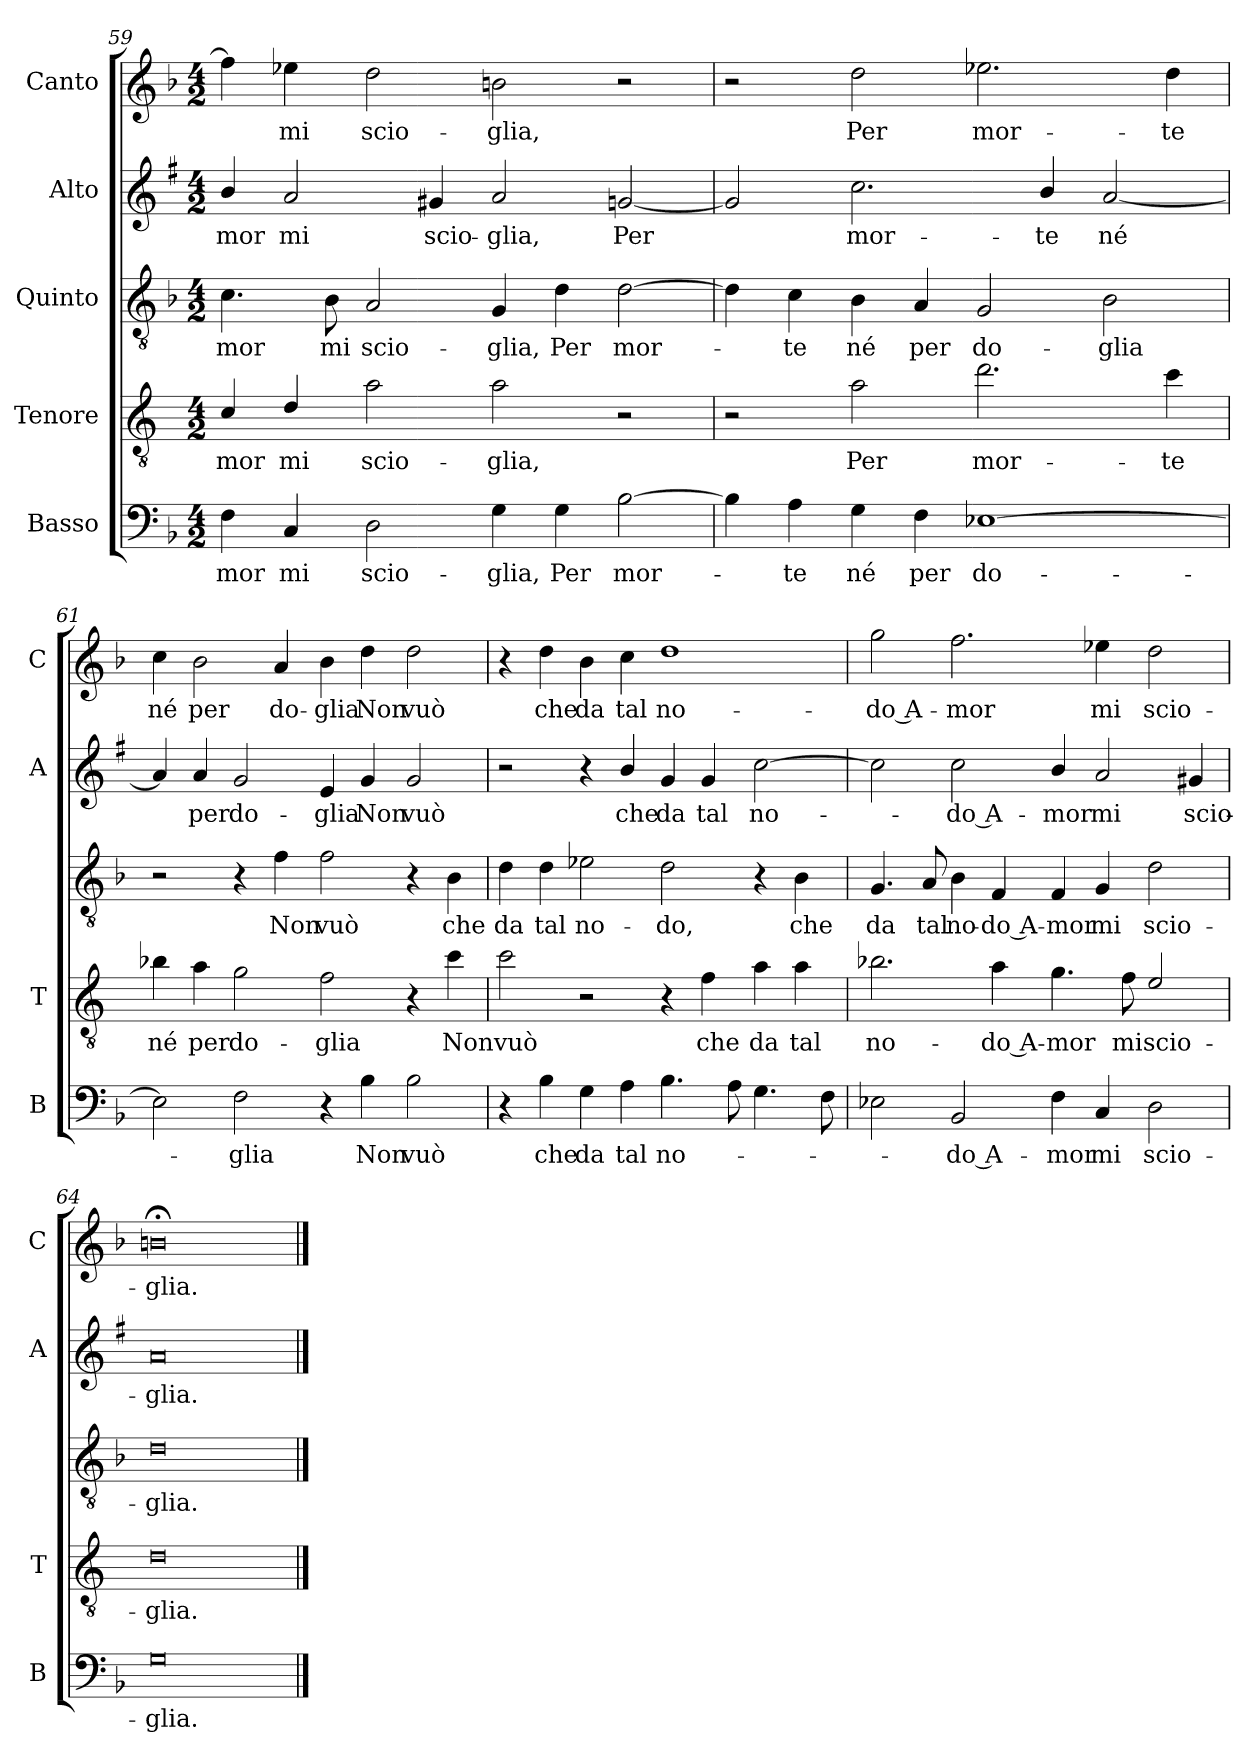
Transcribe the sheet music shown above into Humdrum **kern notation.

**kern	**text	**kern	**text	**kern	**text	**kern	**text	**kern	**text
*part5	*part5	*part4	*part4	*part3	*part3	*part2	*part2	*part1	*part1
*staff5	*staff5	*staff4	*staff4	*staff3	*staff3	*staff2	*staff2	*staff1	*staff1
*I"Basso	*	*I"Tenore	*	*I"Quinto	*	*I"Alto	*	*I"Canto	*
*I'B	*	*I'T	*	*	*	*I'A	*	*I'C	*
*clefF4	*	*clefGv2	*	*clefGv2	*	*clefG2	*	*clefG2	*
*	*	*ITrd4c7	*	*	*	*ITrd1c2	*	*	*
*k[b-]	*	*k[b-]	*	*k[b-]	*	*k[b-]	*	*k[b-]	*
*F:	*	*F:	*	*F:	*	*F:	*	*F:	*
*M4/2	*	*M4/2	*	*M4/2	*	*M4/2	*	*M4/2	*
=59	=59	=59	=59	=59	=59	=59	=59	=59	=59
!	!LO:LY:b	!	!LO:LY:b	!	!LO:LY:b	!	!LO:LY:b	!	!
4F\	-mor	4F/	-mor	4.c\	-mor	4a/	-mor	4ff\]	.
!	!LO:LY:b	!	!LO:LY:b	!	!	!	!LO:LY:b	!	!LO:LY:b
4C/	mi	4G/	mi	.	.	2g/	mi	4ee-X\	mi
!	!	!	!	!	!LO:LY:b	!	!	!	!
.	.	.	.	8B-\	mi	.	.	.	.
!	!LO:LY:b	!	!LO:LY:b	!	!LO:LY:b	!	!	!	!LO:LY:b
2D\	scio-	2d\	scio-	2A/	scio-	.	.	2dd\	scio-
!	!	!	!	!	!	!	!LO:LY:b	!	!
.	.	.	.	.	.	4f#X/	scio-	.	.
!	!LO:LY:b	!	!LO:LY:b	!	!LO:LY:b	!	!LO:LY:b	!	!LO:LY:b
4G\	-glia,	2d\	-glia,	4G/	-glia,	2g/	-glia,	2bn\	-glia,
!	!LO:LY:b	!	!	!	!LO:LY:b	!	!	!	!
4G\	Per	.	.	4d\	Per	.	.	.	.
!	!LO:LY:b	!	!	!	!LO:LY:b	!	!LO:LY:b	!	!
[2B-\	mor-	2r	.	[2d\	mor-	[2fn/	Per	2r	.
=60	=60	=60	=60	=60	=60	=60	=60	=60	=60
4B-\]	.	2r	.	4d\]	.	2f/]	.	2r	.
!	!LO:LY:b	!	!	!	!LO:LY:b	!	!	!	!
4A\	-te	.	.	4c\	-te	.	.	.	.
!	!LO:LY:b	!	!LO:LY:b	!	!LO:LY:b	!	!LO:LY:b	!	!LO:LY:b
4G\	né	2d\	Per	4B-\	né	2.b-\	mor-	2dd\	Per
!	!LO:LY:b	!	!	!	!LO:LY:b	!	!	!	!
4F\	per	.	.	4A/	per	.	.	.	.
!	!LO:LY:b	!	!LO:LY:b	!	!LO:LY:b	!	!	!	!LO:LY:b
[1E-X	do-	2.g\	mor-	2G/	do-	.	.	2.ee-X\	mor-
!	!	!	!	!	!	!	!LO:LY:b	!	!
.	.	.	.	.	.	4a/	-te	.	.
!	!	!	!	!	!LO:LY:b	!	!LO:LY:b	!	!
.	.	.	.	2B-\	-glia	[2g/	né	.	.
!	!	!	!LO:LY:b	!	!	!	!	!	!LO:LY:b
.	.	4f\	-te	.	.	.	.	4dd\	-te
!!LO:LB:g=z
=61	=61	=61	=61	=61	=61	=61	=61	=61	=61
!	!	!	!LO:LY:b	!	!	!	!	!	!LO:LY:b
2E-\]	.	4e-X\	né	2r	.	4g/]	.	4cc\	né
!	!	!	!LO:LY:b	!	!	!	!LO:LY:b	!	!LO:LY:b
.	.	4d\	per	.	.	4g/	per	2b-\	per
!	!LO:LY:b	!	!LO:LY:b	!	!	!	!LO:LY:b	!	!
2F\	-glia	2c\	do-	4r	.	2f/	do-	.	.
!	!	!	!	!	!LO:LY:b	!	!	!	!LO:LY:b
.	.	.	.	4f\	Non	.	.	4a/	do-
!	!	!	!LO:LY:b	!	!LO:LY:b	!	!LO:LY:b	!	!LO:LY:b
4r	.	2B-\	-glia	2f\	vuò	4d/	-glia	4b-\	-glia
!	!LO:LY:b	!	!	!	!	!	!LO:LY:b	!	!LO:LY:b
4B-\	Non	.	.	.	.	4f/	Non	4dd\	Non
!	!LO:LY:b	!	!	!	!	!	!LO:LY:b	!	!LO:LY:b
2B-\	vuò	4r	.	4r	.	2f/	vuò	2dd\	vuò
!	!	!	!LO:LY:b	!	!LO:LY:b	!	!	!	!
.	.	4f\	Non	4B-\	che	.	.	.	.
=62	=62	=62	=62	=62	=62	=62	=62	=62	=62
!	!	!	!LO:LY:b	!	!LO:LY:b	!	!	!	!
4r	.	2f\	vuò	4d\	da	2r	.	4r	.
!	!LO:LY:b	!	!	!	!LO:LY:b	!	!	!	!LO:LY:b
4B-\	che	.	.	4d\	tal	.	.	4dd\	che
!	!LO:LY:b	!	!	!	!LO:LY:b	!	!	!	!LO:LY:b
4G\	da	2r	.	2e-X\	no-	4r	.	4b-\	da
!	!LO:LY:b	!	!	!	!	!	!LO:LY:b	!	!LO:LY:b
4A\	tal	.	.	.	.	4a/	che	4cc\	tal
!	!LO:LY:b	!	!	!	!LO:LY:b	!	!LO:LY:b	!	!LO:LY:b
4.B-\	no-	4r	.	2d\	-do,	4f/	da	1dd	no-
!	!	!	!LO:LY:b	!	!	!	!LO:LY:b	!	!
.	.	4B-\	che	.	.	4f/	tal	.	.
8A\	.	.	.	.	.	.	.	.	.
!	!	!	!LO:LY:b	!	!	!	!LO:LY:b	!	!
4.G\	.	4d\	da	4r	.	[2b-\	no-	.	.
!	!	!	!LO:LY:b	!	!LO:LY:b	!	!	!	!
.	.	4d\	tal	4B-\	che	.	.	.	.
8F\	.	.	.	.	.	.	.	.	.
=63	=63	=63	=63	=63	=63	=63	=63	=63	=63
!	!	!	!LO:LY:b	!	!LO:LY:b	!	!	!	!LO:LY:b
2E-X\	.	2.e-X\	no-	4.G/	da	2b-\]	.	2gg\	-do A-
!	!	!	!	!	!LO:LY:b	!	!	!	!
.	.	.	.	8A/	tal	.	.	.	.
!	!LO:LY:b	!	!	!	!LO:LY:b	!	!LO:LY:b	!	!LO:LY:b
2BB-/	-do A-	.	.	4B-\	no-	2b-\	-do A-	2.ff\	-mor
!	!	!	!LO:LY:b	!	!LO:LY:b	!	!	!	!
.	.	4d\	-do A-	4F/	-do A-	.	.	.	.
!	!LO:LY:b	!	!LO:LY:b	!	!LO:LY:b	!	!LO:LY:b	!	!
4F\	-mor	4.c\	-mor	4F/	-mor	4a/	-mor	.	.
!	!LO:LY:b	!	!	!	!LO:LY:b	!	!LO:LY:b	!	!LO:LY:b
4C/	mi	.	.	4G/	mi	2g/	mi	4ee-X\	mi
!	!	!	!LO:LY:b	!	!	!	!	!	!
.	.	8B-\	mi	.	.	.	.	.	.
!	!LO:LY:b	!	!LO:LY:b	!	!LO:LY:b	!	!	!	!LO:LY:b
2D\	scio-	2A/	scio-	2d\	scio-	.	.	2dd\	scio-
!	!	!	!	!	!	!	!LO:LY:b	!	!
.	.	.	.	.	.	4f#X/	scio-	.	.
=64	=64	=64	=64	=64	=64	=64	=64	=64	=64
!	!LO:LY:b	!	!LO:LY:b	!	!LO:LY:b	!	!LO:LY:b	!	!LO:LY:b
0G	-glia.	0G	-glia.	0d	-glia.	0g	-glia.	0bn;<	-glia.
==	==	==	==	==	==	==	==	==	==
*-	*-	*-	*-	*-	*-	*-	*-	*-	*-
